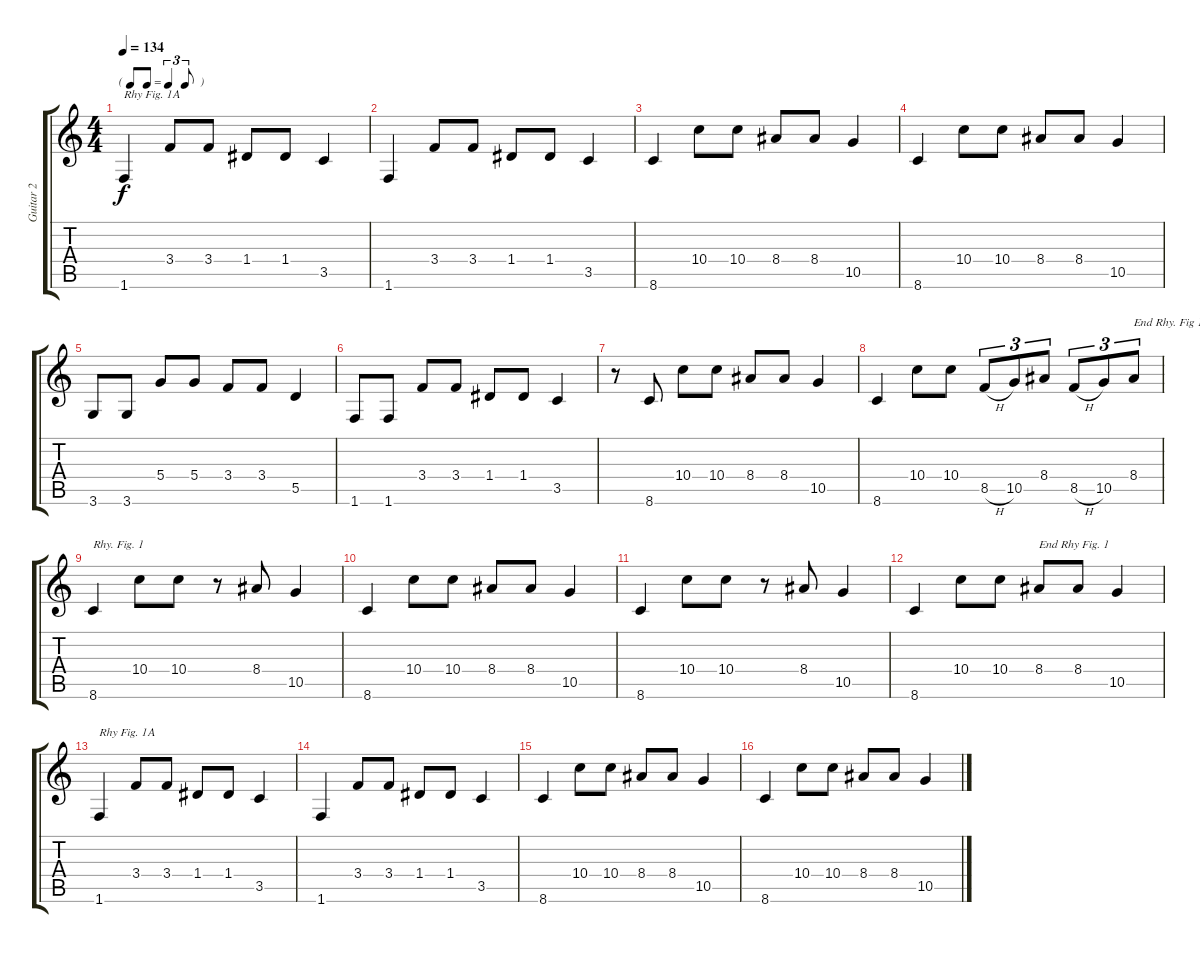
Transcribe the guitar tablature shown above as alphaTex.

\track ("Guitar 2" "Guitar 2") {instrument electricguitarclean}
\staff {score tabs}
\tuning (E4 B3 G3 D3 A2 E2) {hide}
\ts (4 4)
\tf triplet8th
\tempo 134
\clef g2
\ks c
1.6.4{txt "Rhy Fig. 1A" dy f} 3.4.8 3.4.8 1.4.8 1.4.8 3.5.4 |
1.6.4 3.4.8 3.4.8 1.4.8 1.4.8 3.5.4 |
8.6.4 10.4.8 10.4.8 8.4.8 8.4.8 10.5.4 |
8.6.4 10.4.8 10.4.8 8.4.8 8.4.8 10.5.4 |
3.6.8 3.6.8 5.4.8 5.4.8 3.4.8 3.4.8 5.5.4 |
1.6.8 1.6.8 3.4.8 3.4.8 1.4.8 1.4.8 3.5.4 |
r.8 8.6.8 10.4.8 10.4.8 8.4.8 8.4.8 10.5.4 |
8.6.4 10.4.8 10.4.8 8.5{h}.8{tu (3 2)} 10.5.8{tu (3 2)} 8.4.8{tu (3 2)} 8.5{h}.8{tu (3 2)} 10.5.8{tu (3 2)} 8.4.8{tu (3 2) txt "End Rhy. Fig 1A"} |
8.6.4{txt "Rhy. Fig. 1"} 10.4.8 10.4.8 r.8 8.4.8 10.5.4 |
8.6.4 10.4.8 10.4.8 8.4.8 8.4.8 10.5.4 |
8.6.4 10.4.8 10.4.8 r.8 8.4.8 10.5.4 |
8.6.4 10.4.8 10.4.8 8.4.8{txt "End Rhy Fig. 1"} 8.4.8 10.5.4 |
1.6.4{txt "Rhy Fig. 1A"} 3.4.8 3.4.8 1.4.8 1.4.8 3.5.4 |
1.6.4 3.4.8 3.4.8 1.4.8 1.4.8 3.5.4 |
8.6.4 10.4.8 10.4.8 8.4.8 8.4.8 10.5.4 |
8.6.4 10.4.8 10.4.8 8.4.8 8.4.8 10.5.4
